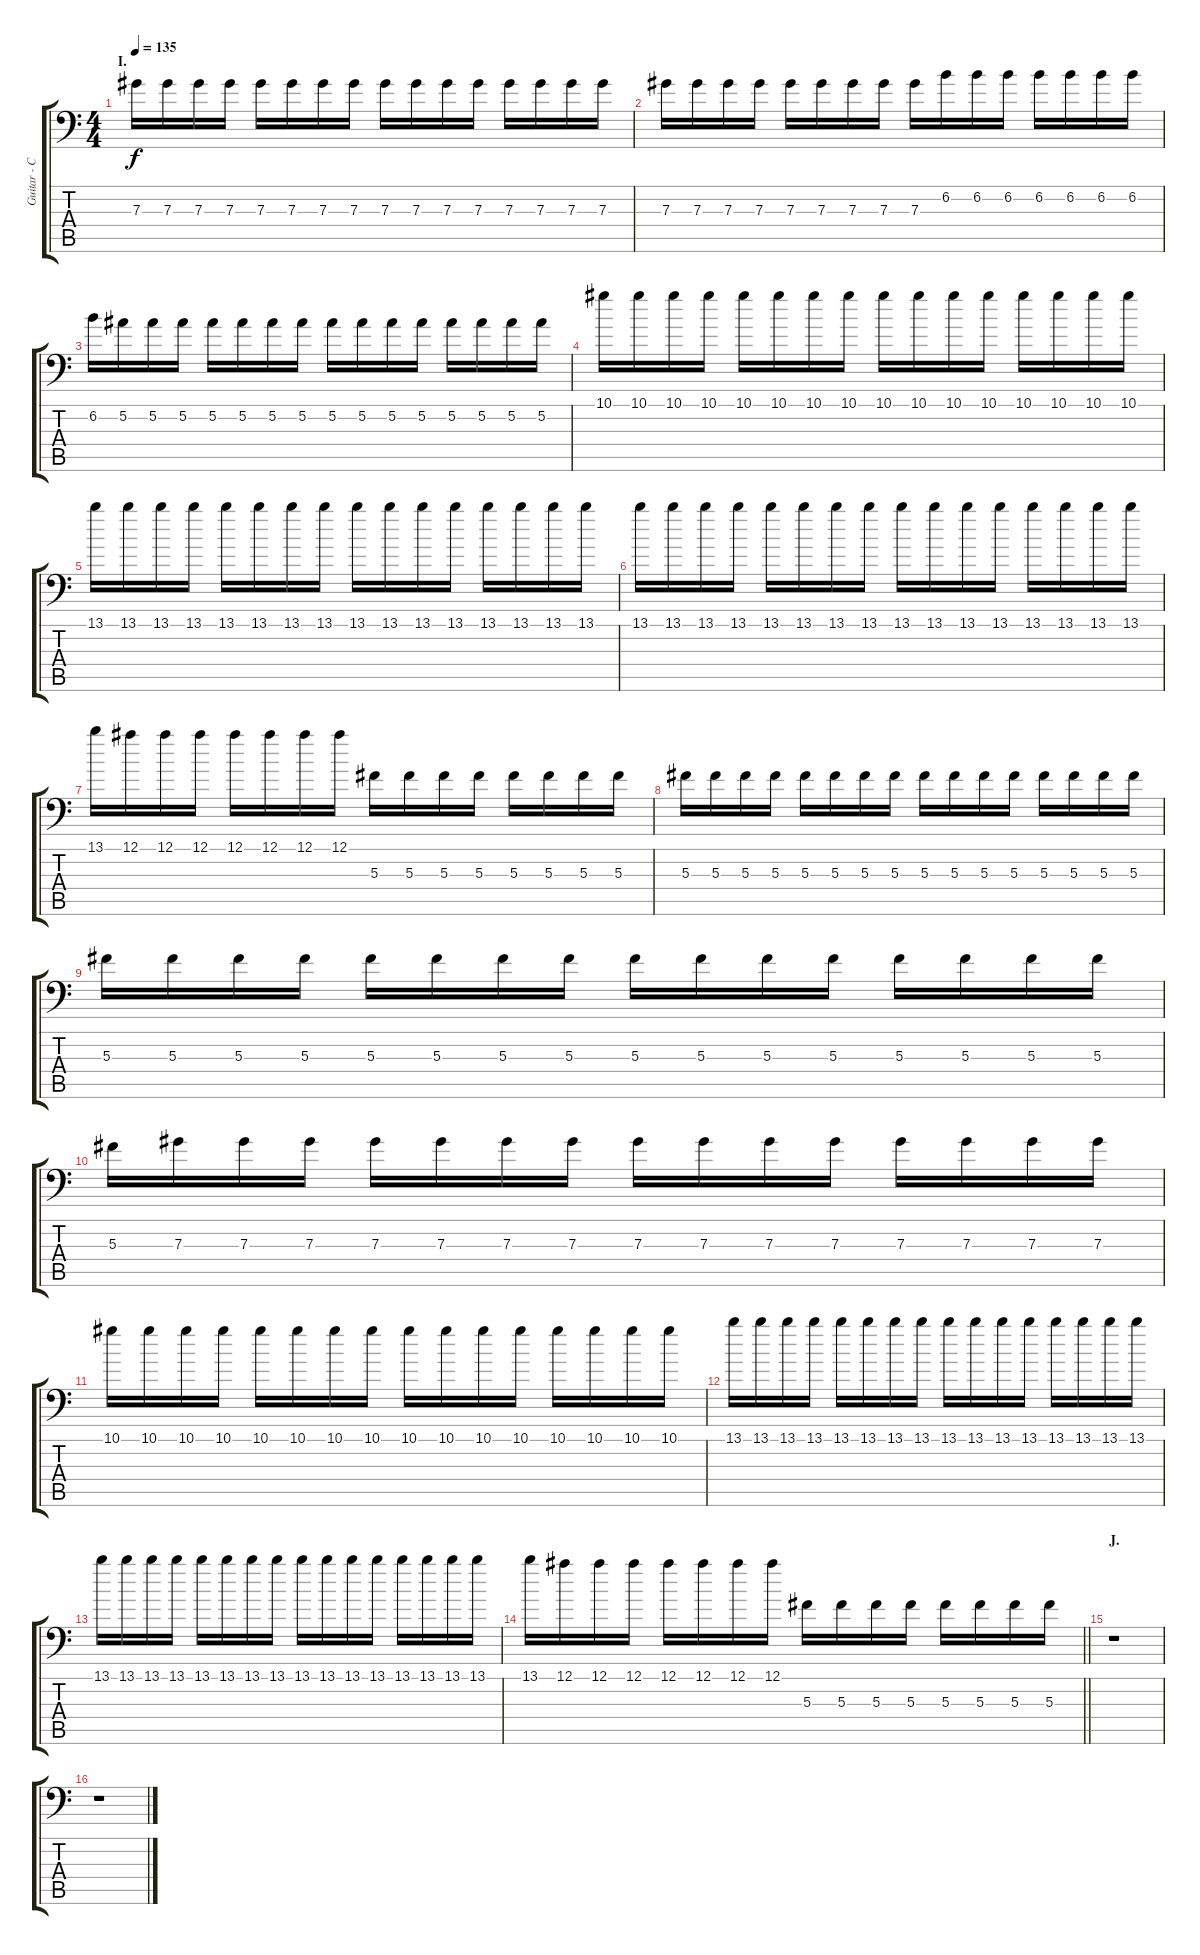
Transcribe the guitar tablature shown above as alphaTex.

\track ("Guitar - Center" "Guitar - C") {instrument distortionguitar}
\staff {score tabs}
\tuning (Bb3 F3 Db3 Ab2 Eb2 Ab1) {hide}
\ts (4 4)
\section ("" "I.")
\tempo 135
\clef f4
\ks c
7.3.16{dy f} 7.3.16 7.3.16 7.3.16 7.3.16 7.3.16 7.3.16 7.3.16 7.3.16 7.3.16 7.3.16 7.3.16 7.3.16 7.3.16 7.3.16 7.3.16 |
7.3.16 7.3.16 7.3.16 7.3.16 7.3.16 7.3.16 7.3.16 7.3.16 7.3.16 6.2.16 6.2.16 6.2.16 6.2.16 6.2.16 6.2.16 6.2.16 |
6.2.16 5.2.16 5.2.16 5.2.16 5.2.16 5.2.16 5.2.16 5.2.16 5.2.16 5.2.16 5.2.16 5.2.16 5.2.16 5.2.16 5.2.16 5.2.16 |
10.1.16 10.1.16 10.1.16 10.1.16 10.1.16 10.1.16 10.1.16 10.1.16 10.1.16 10.1.16 10.1.16 10.1.16 10.1.16 10.1.16 10.1.16 10.1.16 |
13.1.16 13.1.16 13.1.16 13.1.16 13.1.16 13.1.16 13.1.16 13.1.16 13.1.16 13.1.16 13.1.16 13.1.16 13.1.16 13.1.16 13.1.16 13.1.16 |
13.1.16 13.1.16 13.1.16 13.1.16 13.1.16 13.1.16 13.1.16 13.1.16 13.1.16 13.1.16 13.1.16 13.1.16 13.1.16 13.1.16 13.1.16 13.1.16 |
13.1.16 12.1.16 12.1.16 12.1.16 12.1.16 12.1.16 12.1.16 12.1.16 5.3.16 5.3.16 5.3.16 5.3.16 5.3.16 5.3.16 5.3.16 5.3.16 |
5.3.16 5.3.16 5.3.16 5.3.16 5.3.16 5.3.16 5.3.16 5.3.16 5.3.16 5.3.16 5.3.16 5.3.16 5.3.16 5.3.16 5.3.16 5.3.16 |
5.3.16 5.3.16 5.3.16 5.3.16 5.3.16 5.3.16 5.3.16 5.3.16 5.3.16 5.3.16 5.3.16 5.3.16 5.3.16 5.3.16 5.3.16 5.3.16 |
5.3.16 7.3.16 7.3.16 7.3.16 7.3.16 7.3.16 7.3.16 7.3.16 7.3.16 7.3.16 7.3.16 7.3.16 7.3.16 7.3.16 7.3.16 7.3.16 |
10.1.16 10.1.16 10.1.16 10.1.16 10.1.16 10.1.16 10.1.16 10.1.16 10.1.16 10.1.16 10.1.16 10.1.16 10.1.16 10.1.16 10.1.16 10.1.16 |
13.1.16 13.1.16 13.1.16 13.1.16 13.1.16 13.1.16 13.1.16 13.1.16 13.1.16 13.1.16 13.1.16 13.1.16 13.1.16 13.1.16 13.1.16 13.1.16 |
13.1.16 13.1.16 13.1.16 13.1.16 13.1.16 13.1.16 13.1.16 13.1.16 13.1.16 13.1.16 13.1.16 13.1.16 13.1.16 13.1.16 13.1.16 13.1.16 |
\barLineRight lightlight
13.1.16 12.1.16 12.1.16 12.1.16 12.1.16 12.1.16 12.1.16 12.1.16 5.3.16 5.3.16 5.3.16 5.3.16 5.3.16 5.3.16 5.3.16 5.3.16 |
\section ("" "J.")
r.1 |
r.1
